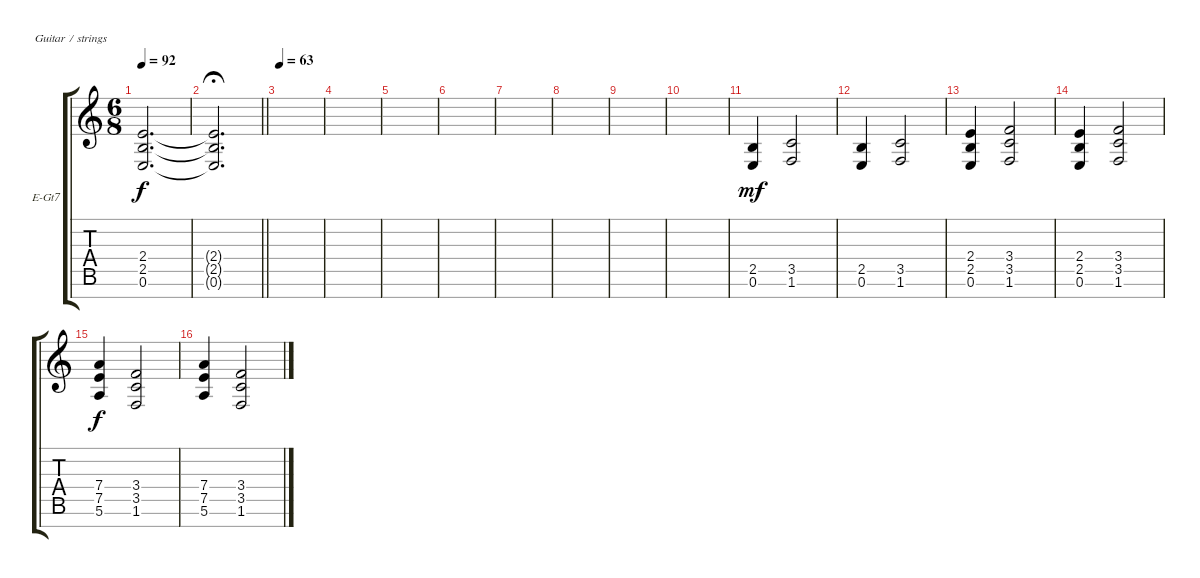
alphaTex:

\defaultSystemsLayout 4
\bracketExtendMode groupsimilarinstruments
\firstSystemTrackNameOrientation horizontal
\otherSystemsTrackNameOrientation horizontal
\track ("Electric Guitar" "E-Gt7") {instrument overdrivenguitar}
\staff {score tabs}
\tuning (E4 B3 G3 D3 A2 E2 B1)
\ts (6 8)
\tempo 92
\clef g2
\ks c
(0.6{t} 2.5{t} 2.4{t}).2{d dy f} |
\barLineRight lightlight
(0.6{t} 2.5{t} 2.4{t}).2{d fermata (medium 0.5)} |
\tempo 63
|
|
|
|
|
|
|
|
(0.6 2.5).4{dy mf} (3.5 1.6).2 |
(0.6 2.5).4 (3.5 1.6).2 |
(0.6 2.5 2.4).4 (3.5 1.6 3.4).2 |
(0.6 2.5 2.4).4 (3.5 1.6 3.4).2 |
(7.5 5.6 7.4).4{dy f} (1.6 3.5 3.4).2 |
(7.5 5.6 7.4).4 (1.6 3.5 3.4).2
